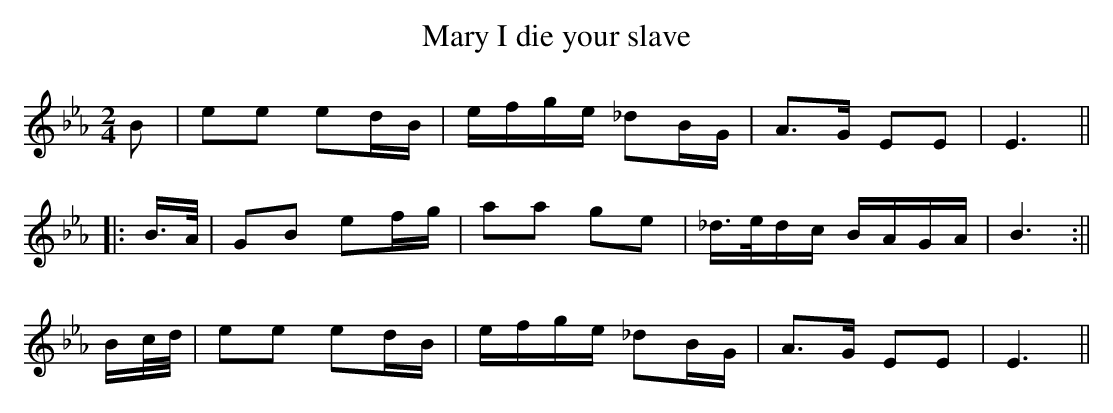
X:1
T:Mary I die your slave
M:2/4
L:1/8
K:Eb
B|ee ed/B/|e/f/g/e/ _dB/G/|A>G EE |E3||
|:B/>A/|GB ef/g/|aa ge|_d/>e/d/c/ B/A/G/A/|B3:||
B/c/4d/4|ee ed/B/|e/f/g/e/ _dB/G/|A>G EE|E3||
